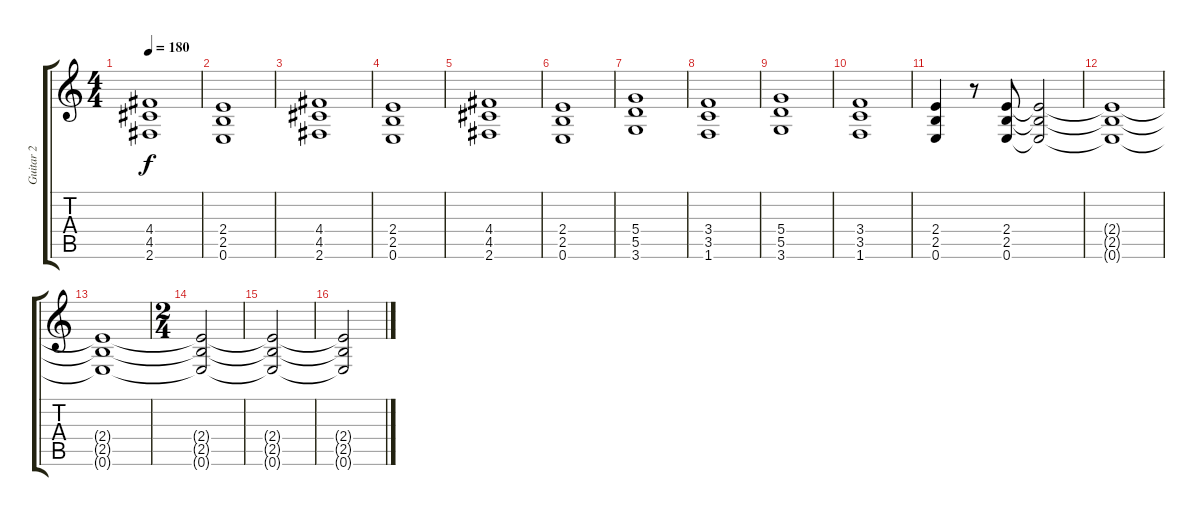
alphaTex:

\track ("Guitar 2" "Guitar 2") {instrument distortionguitar}
\staff {score tabs}
\tuning (E4 B3 G3 D3 A2 E2) {hide}
\ts (4 4)
\tempo 180
\clef g2
\ks c
(4.4 4.5 2.6).1{dy f} |
(2.4 2.5 0.6).1 |
(4.4 4.5 2.6).1 |
(2.4 2.5 0.6).1 |
(4.4 4.5 2.6).1 |
(2.4 2.5 0.6).1 |
(5.4 5.5 3.6).1 |
(3.4 3.5 1.6).1 |
(5.4 5.5 3.6).1 |
(3.4 3.5 1.6).1 |
(2.4 2.5 0.6).4 r.8 (2.4 2.5 0.6).8 (2.4{t} 2.5{t} 0.6{t}).2 |
(2.4{t} 2.5{t} 0.6{t}).1 |
(2.4{t} 2.5{t} 0.6{t}).1 |
\ts (2 4)
(2.4{t} 2.5{t} 0.6{t}).2 |
(2.4{t} 2.5{t} 0.6{t}).2 |
(2.4{t} 2.5{t} 0.6{t}).2
